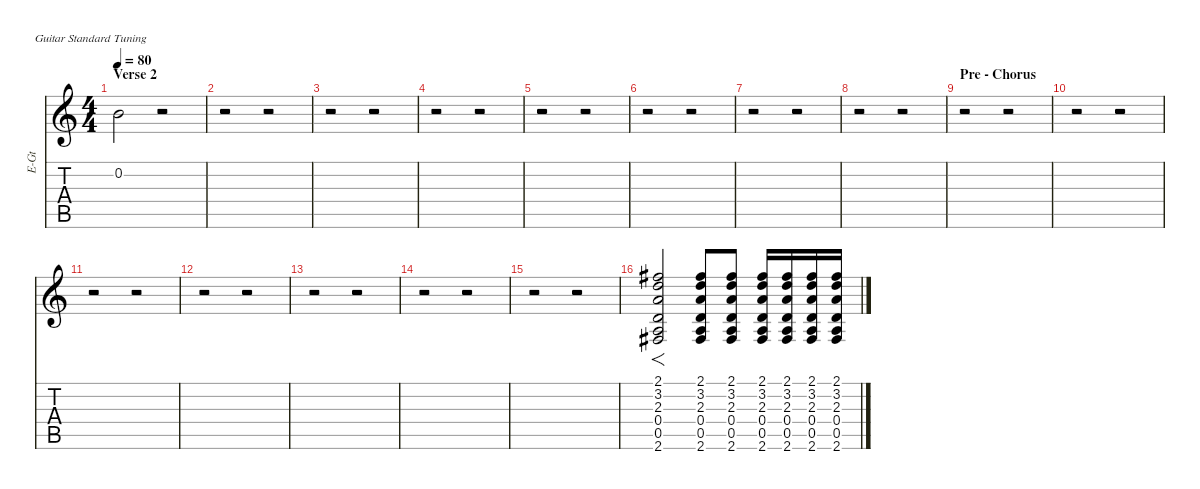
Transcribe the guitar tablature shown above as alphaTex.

\hideDynamics
\bracketExtendMode nobrackets
\otherSystemsTrackNameOrientation horizontal
\track ("Guitar2" "E-Gt") {instrument overdrivenguitar}
\staff {score tabs}
\tuning (E4 B3 G3 D3 A2 E2)
\ts (4 4)
\section ("" "Verse 2")
\tempo 80
\clef g2
\ks c
0.2.2{dy f beam Down} r.2{beam Down} |
r.2{beam Down} r.2{beam Down} |
r.2{beam Down} r.2{beam Down} |
r.2{beam Down} r.2{beam Down} |
r.2{beam Down} r.2{beam Down} |
r.2{beam Down} r.2{beam Down} |
r.2{beam Down} r.2{beam Down} |
r.2{beam Down} r.2{beam Down} |
\section ("" "Pre - Chorus")
r.2{beam Down} r.2{beam Down} |
r.2{beam Down} r.2{beam Down} |
r.2{beam Down} r.2{beam Down} |
r.2{beam Down} r.2{beam Down} |
r.2{beam Down} r.2{beam Down} |
r.2{beam Down} r.2{beam Down} |
r.2{beam Down} r.2{beam Down} |
(2.1{acc #} 3.2 2.3 0.4 0.5 2.6{acc #}).2{f beam Up} (2.1{acc #} 3.2 2.3 0.4 0.5 2.6{acc #}).8{beam Up} (2.1{acc #} 3.2 2.3 0.4 0.5 2.6{acc #}).8{beam Up} (2.1{acc #} 3.2 2.3 0.4 0.5 2.6{acc #}).16{beam Up} (2.1{acc #} 3.2 2.3 0.4 0.5 2.6{acc #}).16{beam Up} (2.1{acc #} 3.2 2.3 0.4 0.5 2.6{acc #}).16{beam Up} (2.1{acc #} 3.2 2.3 0.4 0.5 2.6{acc #}).16{beam Up}
